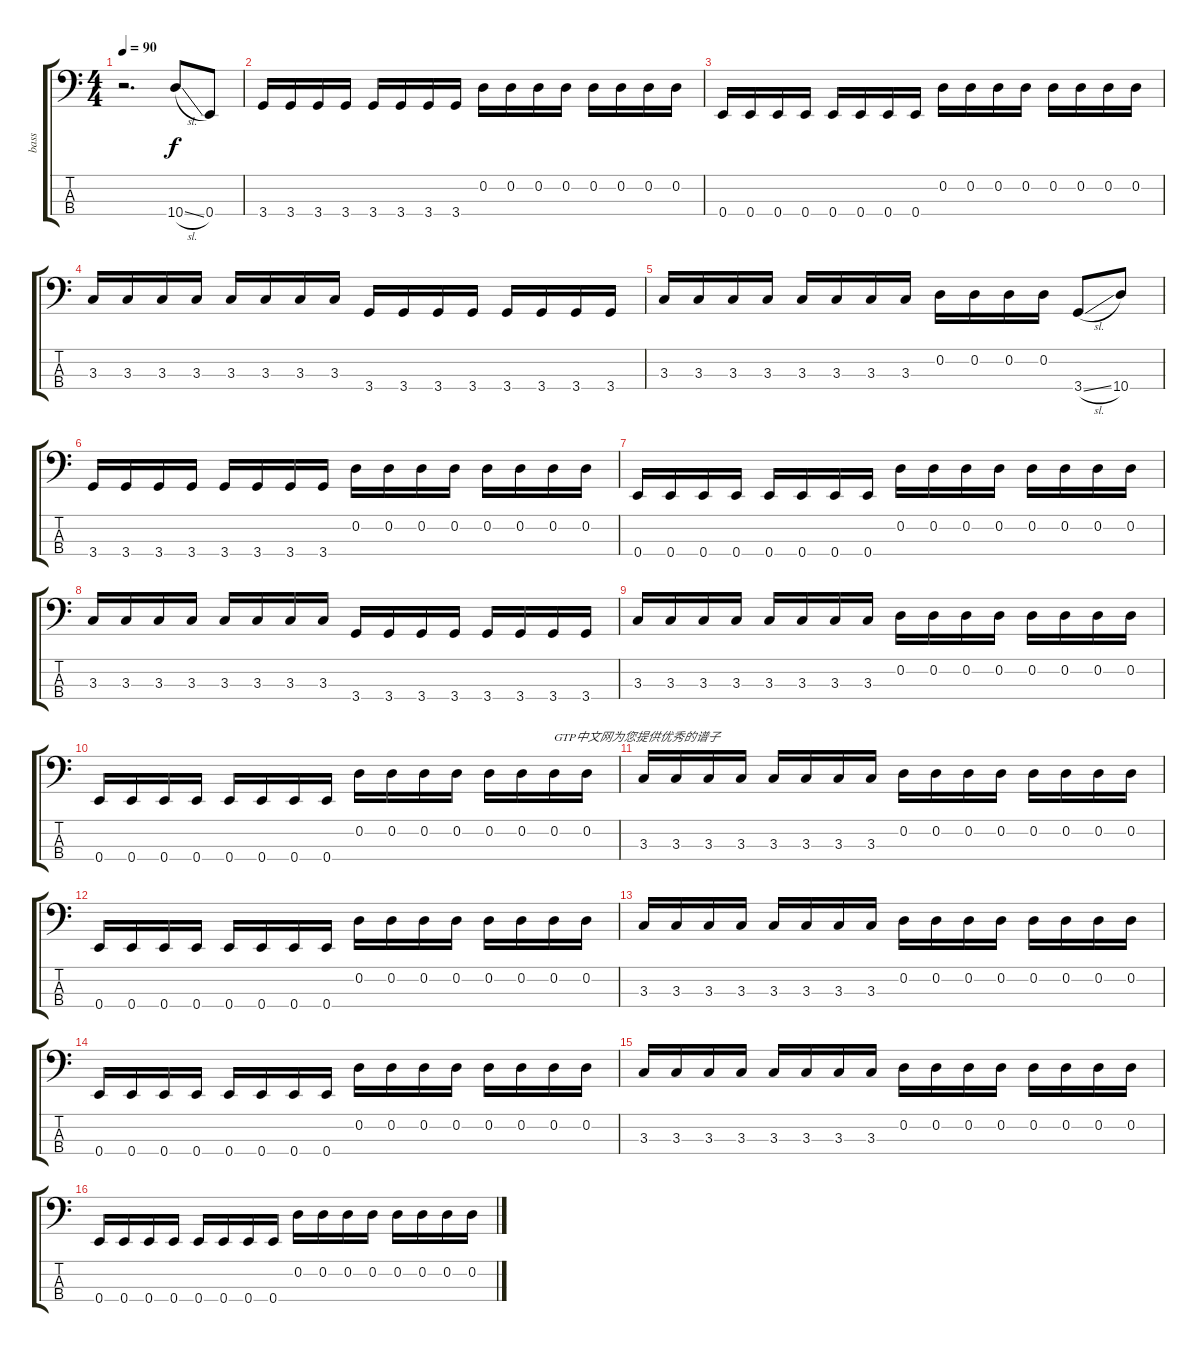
\track ("bass" "bass") {instrument electricbassfinger}
\staff {score tabs}
\tuning (G2 D2 A1 E1) {hide}
\ts (4 4)
\tempo 90
\clef f4
\ks c
r.2{d dy f} 10.4{sl}.8 0.4.8 |
3.4.16 3.4.16 3.4.16 3.4.16 3.4.16 3.4.16 3.4.16 3.4.16 0.2.16 0.2.16 0.2.16 0.2.16 0.2.16 0.2.16 0.2.16 0.2.16 |
0.4.16 0.4.16 0.4.16 0.4.16 0.4.16 0.4.16 0.4.16 0.4.16 0.2.16 0.2.16 0.2.16 0.2.16 0.2.16 0.2.16 0.2.16 0.2.16 |
3.3.16 3.3.16 3.3.16 3.3.16 3.3.16 3.3.16 3.3.16 3.3.16 3.4.16 3.4.16 3.4.16 3.4.16 3.4.16 3.4.16 3.4.16 3.4.16 |
3.3.16 3.3.16 3.3.16 3.3.16 3.3.16 3.3.16 3.3.16 3.3.16 0.2.16 0.2.16 0.2.16 0.2.16 3.4{sl}.8 10.4.8 |
3.4.16 3.4.16 3.4.16 3.4.16 3.4.16 3.4.16 3.4.16 3.4.16 0.2.16 0.2.16 0.2.16 0.2.16 0.2.16 0.2.16 0.2.16 0.2.16 |
0.4.16 0.4.16 0.4.16 0.4.16 0.4.16 0.4.16 0.4.16 0.4.16 0.2.16 0.2.16 0.2.16 0.2.16 0.2.16 0.2.16 0.2.16 0.2.16 |
3.3.16 3.3.16 3.3.16 3.3.16 3.3.16 3.3.16 3.3.16 3.3.16 3.4.16 3.4.16 3.4.16 3.4.16 3.4.16 3.4.16 3.4.16 3.4.16 |
3.3.16 3.3.16 3.3.16 3.3.16 3.3.16 3.3.16 3.3.16 3.3.16 0.2.16 0.2.16 0.2.16 0.2.16 0.2.16 0.2.16 0.2.16 0.2.16 |
0.4.16 0.4.16 0.4.16 0.4.16 0.4.16 0.4.16 0.4.16 0.4.16 0.2.16 0.2.16 0.2.16 0.2.16 0.2.16 0.2.16 0.2.16{txt "GTP中文网为您提供优秀的谱子"} 0.2.16 |
3.3.16 3.3.16 3.3.16 3.3.16 3.3.16 3.3.16 3.3.16 3.3.16 0.2.16 0.2.16 0.2.16 0.2.16 0.2.16 0.2.16 0.2.16 0.2.16 |
0.4.16 0.4.16 0.4.16 0.4.16 0.4.16 0.4.16 0.4.16 0.4.16 0.2.16 0.2.16 0.2.16 0.2.16 0.2.16 0.2.16 0.2.16 0.2.16 |
3.3.16 3.3.16 3.3.16 3.3.16 3.3.16 3.3.16 3.3.16 3.3.16 0.2.16 0.2.16 0.2.16 0.2.16 0.2.16 0.2.16 0.2.16 0.2.16 |
0.4.16 0.4.16 0.4.16 0.4.16 0.4.16 0.4.16 0.4.16 0.4.16 0.2.16 0.2.16 0.2.16 0.2.16 0.2.16 0.2.16 0.2.16 0.2.16 |
3.3.16 3.3.16 3.3.16 3.3.16 3.3.16 3.3.16 3.3.16 3.3.16 0.2.16 0.2.16 0.2.16 0.2.16 0.2.16 0.2.16 0.2.16 0.2.16 |
0.4.16 0.4.16 0.4.16 0.4.16 0.4.16 0.4.16 0.4.16 0.4.16 0.2.16 0.2.16 0.2.16 0.2.16 0.2.16 0.2.16 0.2.16 0.2.16
